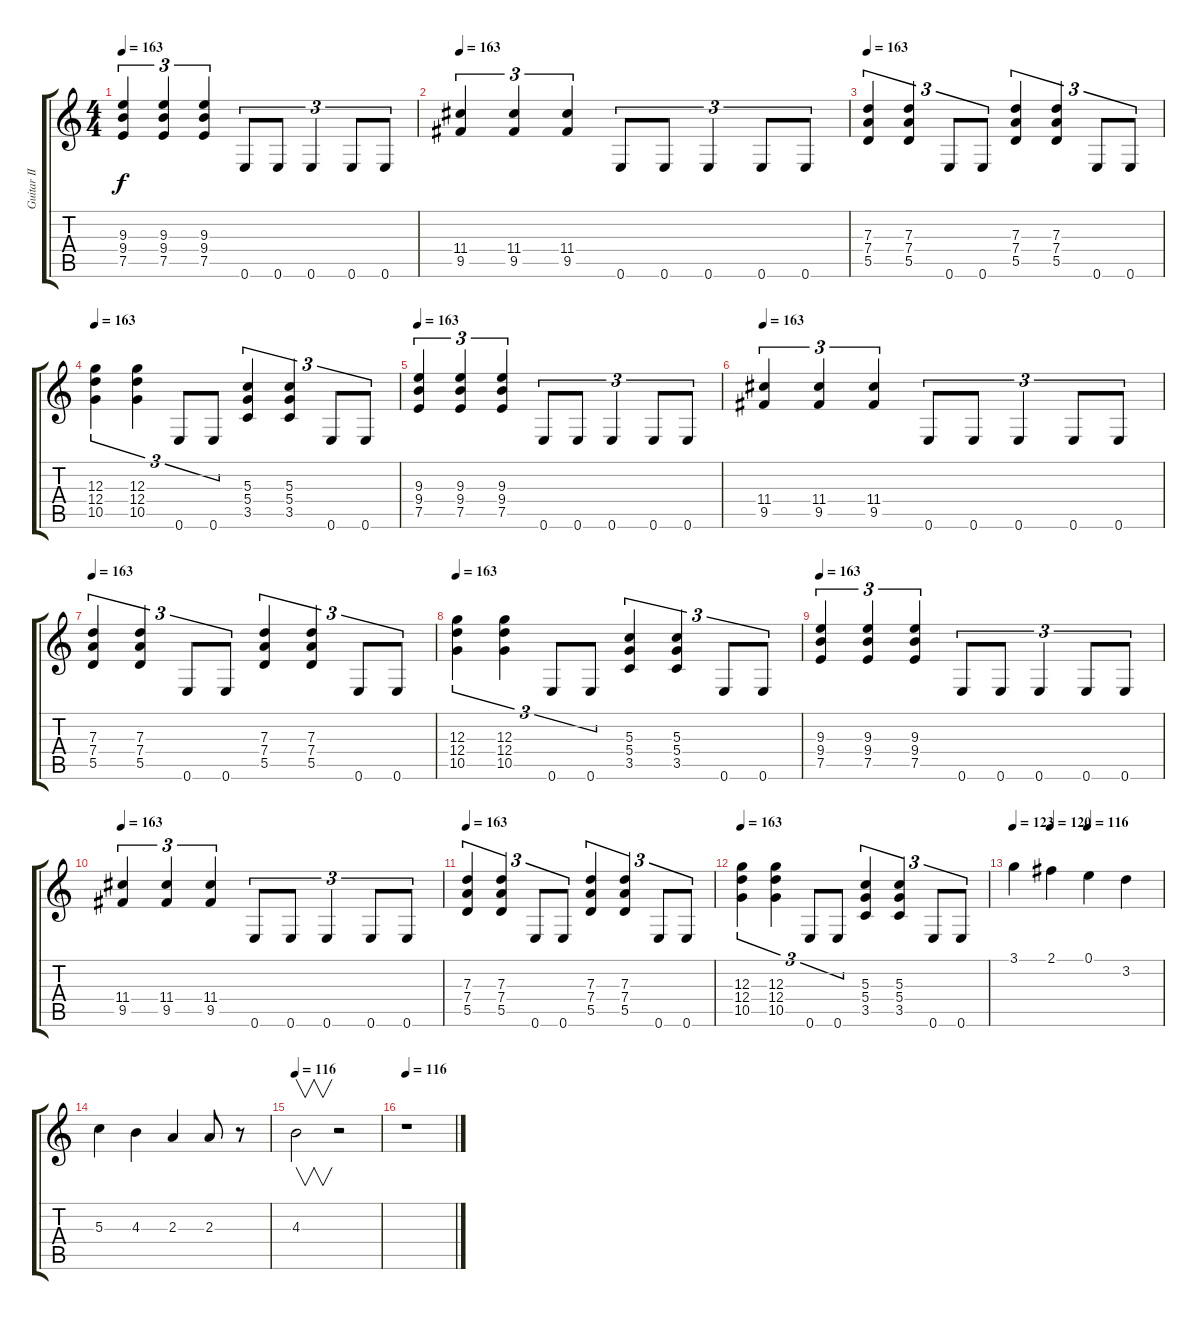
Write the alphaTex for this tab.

\track ("Guitar II" "Guitar II") {instrument distortionguitar}
\staff {score tabs}
\tuning (E4 B3 G3 D3 A2 E2) {hide}
\ts (4 4)
\tempo 163
\clef g2
\ks c
(9.3 9.4 7.5).4{tu (3 2) dy f} (9.3 9.4 7.5).4{tu (3 2)} (9.3 9.4 7.5).4{tu (3 2)} 0.6.8{tu (3 2)} 0.6.8{tu (3 2)} 0.6.4{tu (3 2)} 0.6.8{tu (3 2)} 0.6.8{tu (3 2)} |
\tempo 163
(11.4 9.5).4{tu (3 2)} (11.4 9.5).4{tu (3 2)} (11.4 9.5).4{tu (3 2)} 0.6.8{tu (3 2)} 0.6.8{tu (3 2)} 0.6.4{tu (3 2)} 0.6.8{tu (3 2)} 0.6.8{tu (3 2)} |
\tempo 163
(7.3 7.4 5.5).4{tu (3 2)} (7.3 7.4 5.5).4{tu (3 2)} 0.6.8{tu (3 2)} 0.6.8{tu (3 2)} (7.3 7.4 5.5).4{tu (3 2)} (7.3 7.4 5.5).4{tu (3 2)} 0.6.8{tu (3 2)} 0.6.8{tu (3 2)} |
\tempo 163
(12.3 12.4 10.5).4{tu (3 2)} (12.3 12.4 10.5).4{tu (3 2)} 0.6.8{tu (3 2)} 0.6.8{tu (3 2)} (5.3 5.4 3.5).4{tu (3 2)} (5.3 5.4 3.5).4{tu (3 2)} 0.6.8{tu (3 2)} 0.6.8{tu (3 2)} |
\tempo 163
(9.3 9.4 7.5).4{tu (3 2)} (9.3 9.4 7.5).4{tu (3 2)} (9.3 9.4 7.5).4{tu (3 2)} 0.6.8{tu (3 2)} 0.6.8{tu (3 2)} 0.6.4{tu (3 2)} 0.6.8{tu (3 2)} 0.6.8{tu (3 2)} |
\tempo 163
(11.4 9.5).4{tu (3 2)} (11.4 9.5).4{tu (3 2)} (11.4 9.5).4{tu (3 2)} 0.6.8{tu (3 2)} 0.6.8{tu (3 2)} 0.6.4{tu (3 2)} 0.6.8{tu (3 2)} 0.6.8{tu (3 2)} |
\tempo 163
(7.3 7.4 5.5).4{tu (3 2)} (7.3 7.4 5.5).4{tu (3 2)} 0.6.8{tu (3 2)} 0.6.8{tu (3 2)} (7.3 7.4 5.5).4{tu (3 2)} (7.3 7.4 5.5).4{tu (3 2)} 0.6.8{tu (3 2)} 0.6.8{tu (3 2)} |
\tempo 163
(12.3 12.4 10.5).4{tu (3 2)} (12.3 12.4 10.5).4{tu (3 2)} 0.6.8{tu (3 2)} 0.6.8{tu (3 2)} (5.3 5.4 3.5).4{tu (3 2)} (5.3 5.4 3.5).4{tu (3 2)} 0.6.8{tu (3 2)} 0.6.8{tu (3 2)} |
\tempo 163
(9.3 9.4 7.5).4{tu (3 2)} (9.3 9.4 7.5).4{tu (3 2)} (9.3 9.4 7.5).4{tu (3 2)} 0.6.8{tu (3 2)} 0.6.8{tu (3 2)} 0.6.4{tu (3 2)} 0.6.8{tu (3 2)} 0.6.8{tu (3 2)} |
\tempo 163
(11.4 9.5).4{tu (3 2)} (11.4 9.5).4{tu (3 2)} (11.4 9.5).4{tu (3 2)} 0.6.8{tu (3 2)} 0.6.8{tu (3 2)} 0.6.4{tu (3 2)} 0.6.8{tu (3 2)} 0.6.8{tu (3 2)} |
\tempo 163
(7.3 7.4 5.5).4{tu (3 2)} (7.3 7.4 5.5).4{tu (3 2)} 0.6.8{tu (3 2)} 0.6.8{tu (3 2)} (7.3 7.4 5.5).4{tu (3 2)} (7.3 7.4 5.5).4{tu (3 2)} 0.6.8{tu (3 2)} 0.6.8{tu (3 2)} |
\tempo 163
(12.3 12.4 10.5).4{tu (3 2)} (12.3 12.4 10.5).4{tu (3 2)} 0.6.8{tu (3 2)} 0.6.8{tu (3 2)} (5.3 5.4 3.5).4{tu (3 2)} (5.3 5.4 3.5).4{tu (3 2)} 0.6.8{tu (3 2)} 0.6.8{tu (3 2)} |
\tempo 123
\tempo (120 0.25)
\tempo (116 0.5)
3.1.4{balance 8} 2.1.4 0.1.4 3.2.4 |
5.3.4 4.3.4 2.3.4 2.3.8 r.8 |
\tempo 116
4.3.2{v} r.2 |
\tempo 116
r.1
